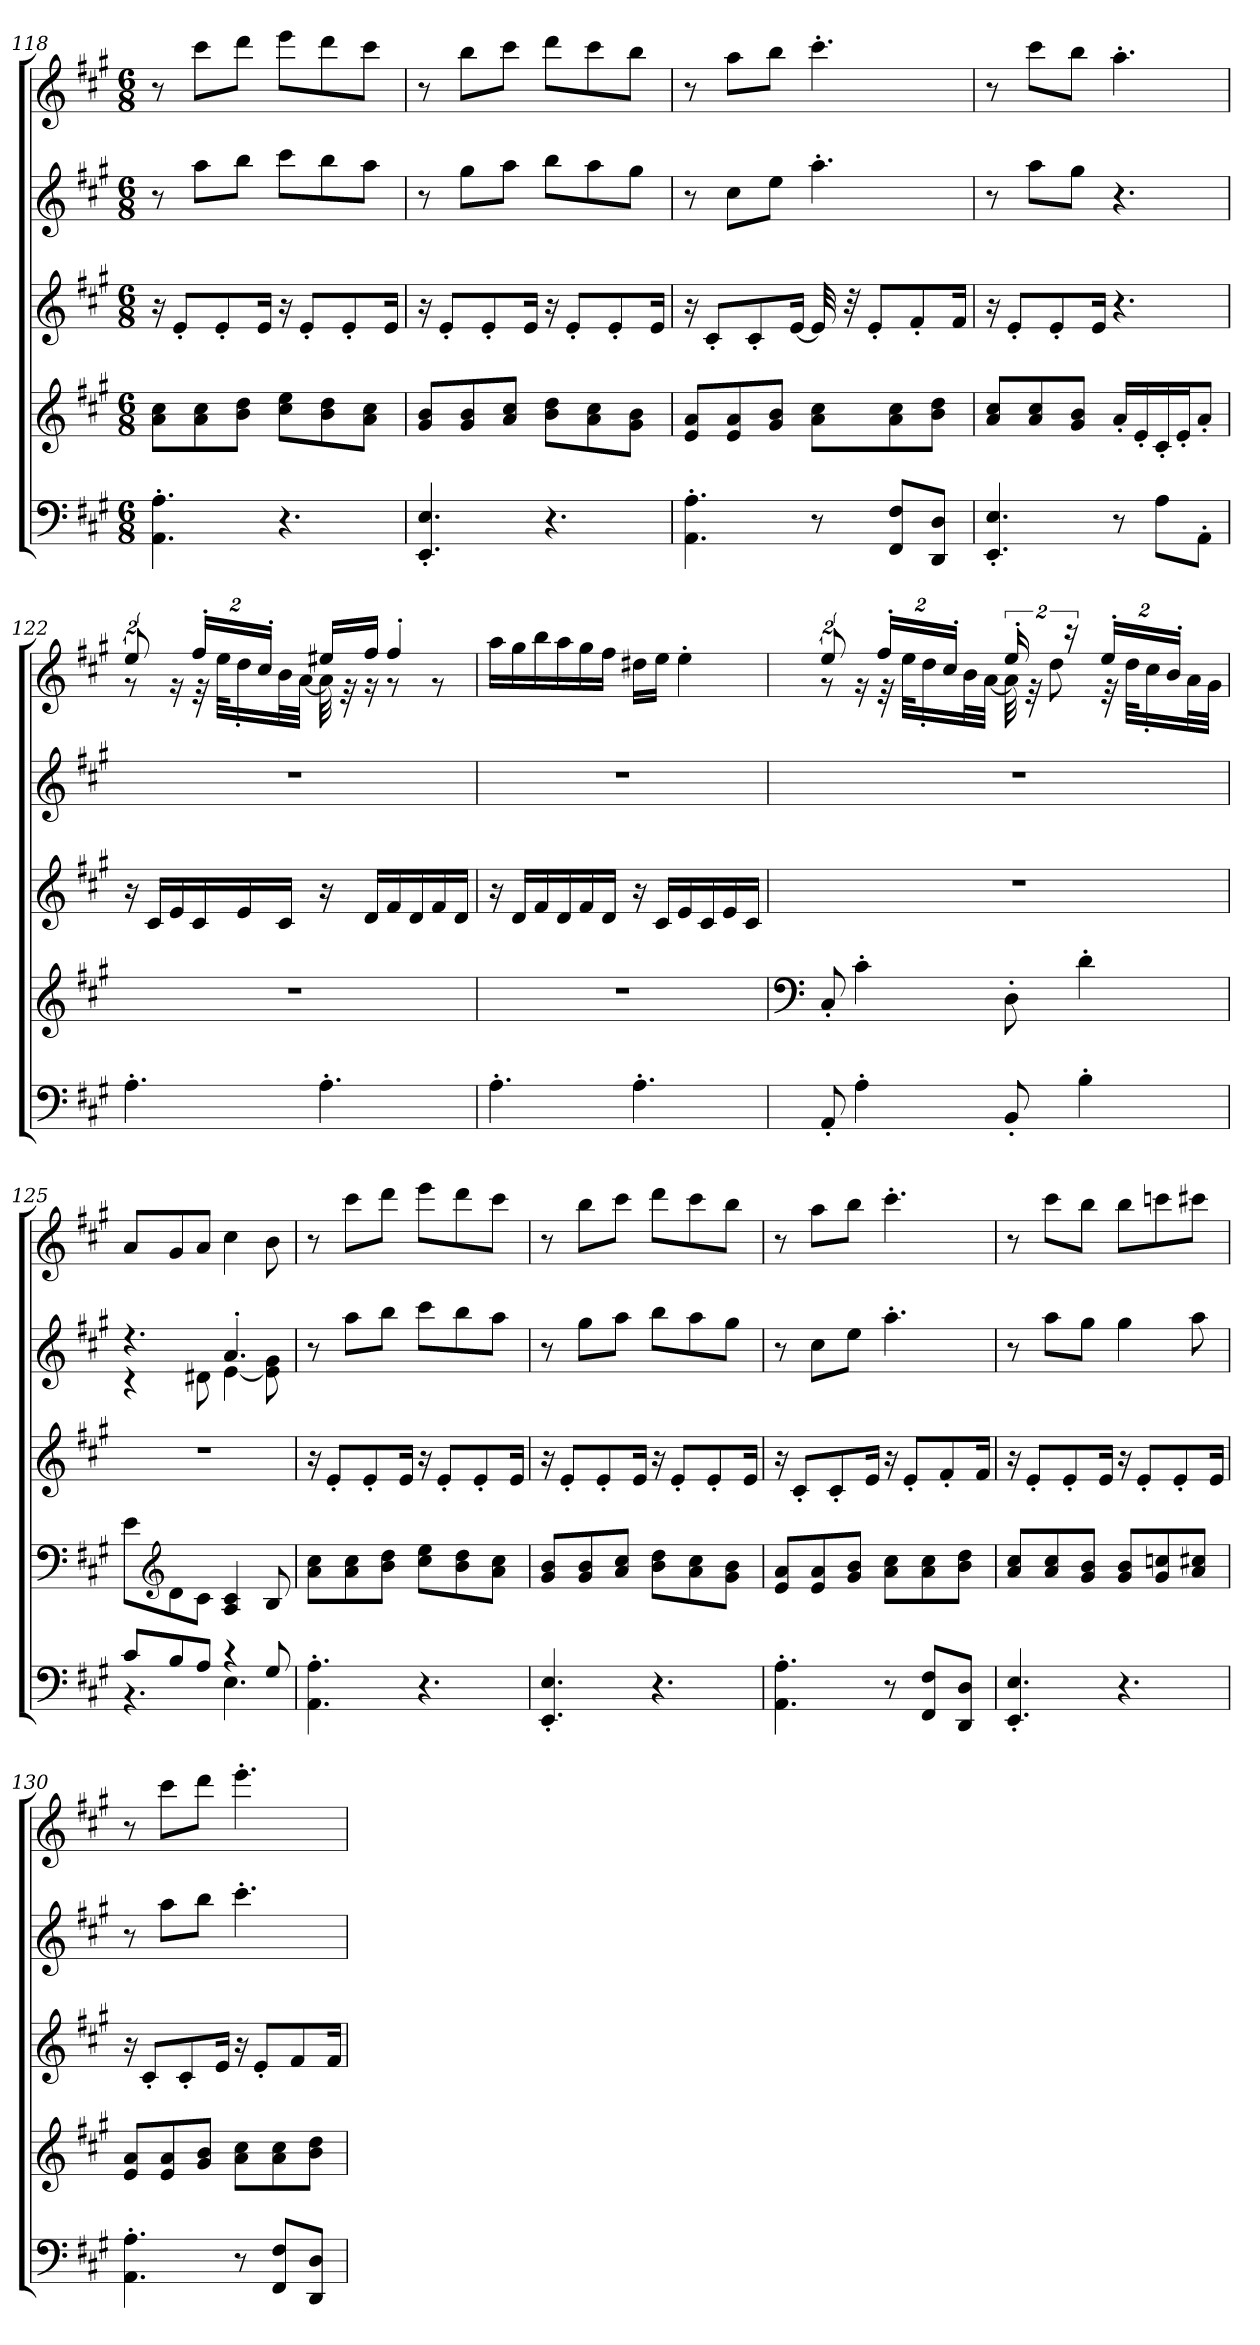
**kern	**kern	**kern	**kern	**kern
*part5	*part4	*part3	*part2	*part1
*staff5	*staff4	*staff3	*staff2	*staff1
*clefF4	*clefG2	*clefG2	*clefG2	*clefG2
*k[f#c#g#]	*k[f#c#g#]	*k[f#c#g#]	*k[f#c#g#]	*k[f#c#g#]
*M6/8	*M6/8	*M6/8	*M6/8	*M6/8
*MM60	*MM60	*MM60	*MM60	*MM60
=118	=118	=118	=118	=118
4.AA\' 4.A\'	8a\ 8cc#\L	16r	8r	8r
.	.	8e'/L	.	.
.	8a\ 8cc#\	.	8aa\L	8ccc#\L
.	.	8e'/	.	.
.	8b\ 8dd\J	.	8bb\J	8ddd\J
.	.	16e/Jk	.	.
4.r	8cc#\ 8ee\L	16r	8ccc#\L	8eee\L
.	.	8e'/L	.	.
.	8b\ 8dd\	.	8bb\	8ddd\
.	.	8e'/	.	.
.	8a\ 8cc#\J	.	8aa\J	8ccc#\J
.	.	16e/Jk	.	.
=119	=119	=119	=119	=119
*	*	*	*	*MM60
4.EE/' 4.E/'	8g#/ 8b/L	16r	8r	8r
.	.	8e'/L	.	.
.	8g#/ 8b/	.	8gg#\L	8bb\L
.	.	8e'/	.	.
.	8a/ 8cc#/J	.	8aa\J	8ccc#\J
.	.	16e/Jk	.	.
4.r	8b\ 8dd\L	16r	8bb\L	8ddd\L
.	.	8e'/L	.	.
.	8a\ 8cc#\	.	8aa\	8ccc#\
.	.	8e'/	.	.
.	8g#\ 8b\J	.	8gg#\J	8bb\J
.	.	16e/Jk	.	.
=120	=120	=120	=120	=120
*	*	*	*	*MM60
4.AA\' 4.A\'	8e/ 8a/L	16r	8r	8r
.	.	8c#'/L	.	.
.	8e/ 8a/	.	8cc#\L	8aa\L
.	.	8c#'/	.	.
.	8g#/ 8b/J	.	8ee\J	8bb\J
.	.	[16e/Jk	.	.
8r	8a\ 8cc#\L	32e/]	4.aa'\	4.ccc#'\
.	.	32r	.	.
.	.	8e'/L	.	.
8FF#/ 8F#/L	8a\ 8cc#\	.	.	.
.	.	8f#'/	.	.
8DD/ 8D/J	8b\ 8dd\J	.	.	.
.	.	16f#/Jk	.	.
!!LO:LB:g=z
=121	=121	=121	=121	=121
*	*	*	*	*MM60
4.EE/' 4.E/'	8a/ 8cc#/L	16r	8r	8r
.	.	8e'/L	.	.
.	8a/ 8cc#/	.	8aa\L	8ccc#\L
.	.	8e'/	.	.
.	8g#/ 8b/J	.	8gg#\J	8bb\J
.	.	16e/Jk	.	.
8r	16a'/LL	4.r	4.r	4.aa'\
.	16e'/	.	.	.
8A\L	16c#'/	.	.	.
.	16e'/J	.	.	.
8AA'\J	8a'/J	.	.	.
=122	=122	=122	=122	=122
*	*	*	*	*MM63
*	*	*	*	*^
4.A'\	2.r	16r	2.r	16%3ee/	8r
.	.	16c#/LL	.	.	.
.	.	16e/	.	.	16r
.	.	16c#/	.	32%3ff#'/L	32r
.	.	.	.	.	32ee\KLL
.	.	16e/	.	.	16dd'\
.	.	.	.	32%3cc#'/J	.
.	.	16c#/JJ	.	.	32b\L
.	.	.	.	.	[32a\JJJ
4.A'\	.	16r	.	16ee#X/LL	32a\]
.	.	.	.	.	32r
.	.	16d/LL	.	16ff#/JJ	16r
.	.	16f#/	.	4ff#'/	8r
.	.	16d/	.	.	.
.	.	16f#/	.	.	8r
.	.	16d/JJ	.	.	.
*	*	*	*	*v	*v
=123	=123	=123	=123	=123
*	*	*	*	*MM63
4.A'\	2.r	16r	2.r	16aa\LL
.	.	16d/LL	.	16gg#\
.	.	16f#/	.	16bb\
.	.	16d/	.	16aa\
.	.	16f#/	.	16gg#\
.	.	16d/JJ	.	16ff#\JJ
*	*	*	*	*MM63
4.A'\	.	16r	.	16dd#X\LL
.	.	16c#/LL	.	16ee\JJ
.	.	16e/	.	4ee'\
.	.	16c#/	.	.
.	.	16e/	.	.
.	.	16c#/JJ	.	.
!!LO:PB:g=z
=124	=124	=124	=124	=124
*	*clefF4	*	*	*
*	*	*	*	*^
8AA'/	8C#'/	2.r	2.r	16%3ee/	8r
4A'\	4c#'\	.	.	.	16r
.	.	.	.	32%3ff#'/L	32r
.	.	.	.	.	32ee\KLL
.	.	.	.	.	16dd'\
.	.	.	.	32%3cc#'/J	.
.	.	.	.	.	32b\L
.	.	.	.	.	[32a\JJJ
8BB'/	8D'\	.	.	32%3ee'/	32a\]
.	.	.	.	.	32r
.	.	.	.	.	8dd\
.	.	.	.	32%3r	.
4B'\	4d'\	.	.	.	.
.	.	.	.	32%3ee'/L	32r
.	.	.	.	.	32dd\KLL
.	.	.	.	.	16cc#'\
.	.	.	.	32%3b'/J	.
.	.	.	.	.	32a\L
.	.	.	.	.	32g#\JJJ
*	*	*	*	*v	*v
=125	=125	=125	=125	=125
*^	*	*	*^	*
8c#/L	4.r	8e\L	2.r	4.r	4r	8a/L
*	*	*clefG2	*	*	*	*
8B/	.	8d\	.	.	.	8g#/
8A/J	.	8c#\J	.	.	8d#X\	8a/J
*	*	*	*	*	*	*MM51
4r	4.E\	4A/ 4c#/	.	4.a'/	[4e\	4cc#\
8G#/	.	8B/	.	.	8e\] 8g#\	8b\
*v	*v	*	*	*v	*v	*
=126	=126	=126	=126	=126
*	*	*	*	*MM60
4.AA\' 4.A\'	8a\ 8cc#\L	16r	8r	8r
.	.	8e'/L	.	.
.	8a\ 8cc#\	.	8aa\L	8ccc#\L
.	.	8e'/	.	.
.	8b\ 8dd\J	.	8bb\J	8ddd\J
.	.	16e/Jk	.	.
4.r	8cc#\ 8ee\L	16r	8ccc#\L	8eee\L
.	.	8e'/L	.	.
.	8b\ 8dd\	.	8bb\	8ddd\
.	.	8e'/	.	.
.	8a\ 8cc#\J	.	8aa\J	8ccc#\J
.	.	16e/Jk	.	.
!!LO:LB:g=z
=127	=127	=127	=127	=127
*	*	*	*	*MM60
4.EE/' 4.E/'	8g#/ 8b/L	16r	8r	8r
.	.	8e'/L	.	.
.	8g#/ 8b/	.	8gg#\L	8bb\L
.	.	8e'/	.	.
.	8a/ 8cc#/J	.	8aa\J	8ccc#\J
.	.	16e/Jk	.	.
4.r	8b\ 8dd\L	16r	8bb\L	8ddd\L
.	.	8e'/L	.	.
.	8a\ 8cc#\	.	8aa\	8ccc#\
.	.	8e'/	.	.
.	8g#\ 8b\J	.	8gg#\J	8bb\J
.	.	16e/Jk	.	.
=128	=128	=128	=128	=128
*	*	*	*	*MM60
4.AA\' 4.A\'	8e/ 8a/L	16r	8r	8r
.	.	8c#'/L	.	.
.	8e/ 8a/	.	8cc#\L	8aa\L
.	.	8c#'/	.	.
.	8g#/ 8b/J	.	8ee\J	8bb\J
.	.	16e/Jk	.	.
8r	8a\ 8cc#\L	16r	4.aa'\	4.ccc#'\
.	.	8e'/L	.	.
8FF#/ 8F#/L	8a\ 8cc#\	.	.	.
.	.	8f#'/	.	.
8DD/ 8D/J	8b\ 8dd\J	.	.	.
.	.	16f#/Jk	.	.
=129	=129	=129	=129	=129
*	*	*	*	*MM60
4.EE/' 4.E/'	8a/ 8cc#/L	16r	8r	8r
.	.	8e'/L	.	.
.	8a/ 8cc#/	.	8aa\L	8ccc#\L
.	.	8e'/	.	.
.	8g#/ 8b/J	.	8gg#\J	8bb\J
.	.	16e/Jk	.	.
4.r	8g#/ 8b/L	16r	4gg#\	8bb\L
.	.	8e'/L	.	.
.	8g#/ 8ccn/	.	.	8cccn\
.	.	8e'/	.	.
.	8a/ 8cc#X/J	.	8aa\	8ccc#X\J
.	.	16e/Jk	.	.
=130	=130	=130	=130	=130
*	*	*	*	*MM60
4.AA\' 4.A\'	8e/ 8a/L	16r	8r	8r
.	.	8c#'/L	.	.
.	8e/ 8a/	.	8aa\L	8ccc#\L
.	.	8c#'/	.	.
.	8g#/ 8b/J	.	8bb\J	8ddd\J
.	.	16e/Jk	.	.
8r	8a\ 8cc#\L	16r	4.ccc#'\	4.eee'\
.	.	8e'/L	.	.
8FF#/ 8F#/L	8a\ 8cc#\	.	.	.
.	.	8f#/	.	.
8DD/ 8D/J	8b\ 8dd\J	.	.	.
.	.	16f#/Jk	.	.
=	=	=	=	=
*-	*-	*-	*-	*-
